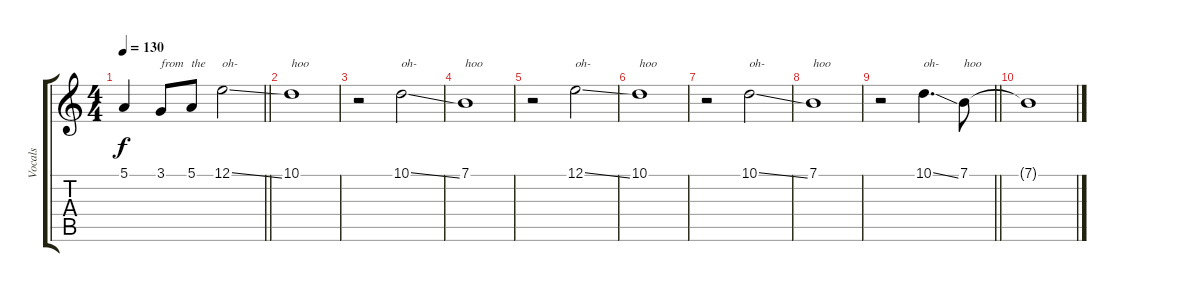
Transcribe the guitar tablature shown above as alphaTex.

\track ("Vocals" "Vocals") {instrument lead1square}
\staff {score tabs}
\tuning (E4 B3 G3 D3 A2 E2) {hide}
\ts (4 4)
\tempo 130
\clef g2
\barLineRight lightlight
\ks c
5.1{t}.4{dy f} 3.1.8{txt "from"} 5.1.8{txt "the"} 12.1{ss}.2{txt "oh-"} |
\section ("" "")
10.1.1{txt "hoo"} |
r.2 10.1{ss}.2{txt "oh-"} |
7.1.1{txt "hoo"} |
r.2 12.1{ss}.2{txt "oh-"} |
10.1.1{txt "hoo"} |
r.2 10.1{ss}.2{txt "oh-"} |
7.1.1{txt "hoo"} |
\barLineRight lightlight
r.2 10.1{ss}.4{d txt "oh-"} 7.1.8{txt "hoo"} |
\section ("" "")
7.1{t}.1{volume 9}
